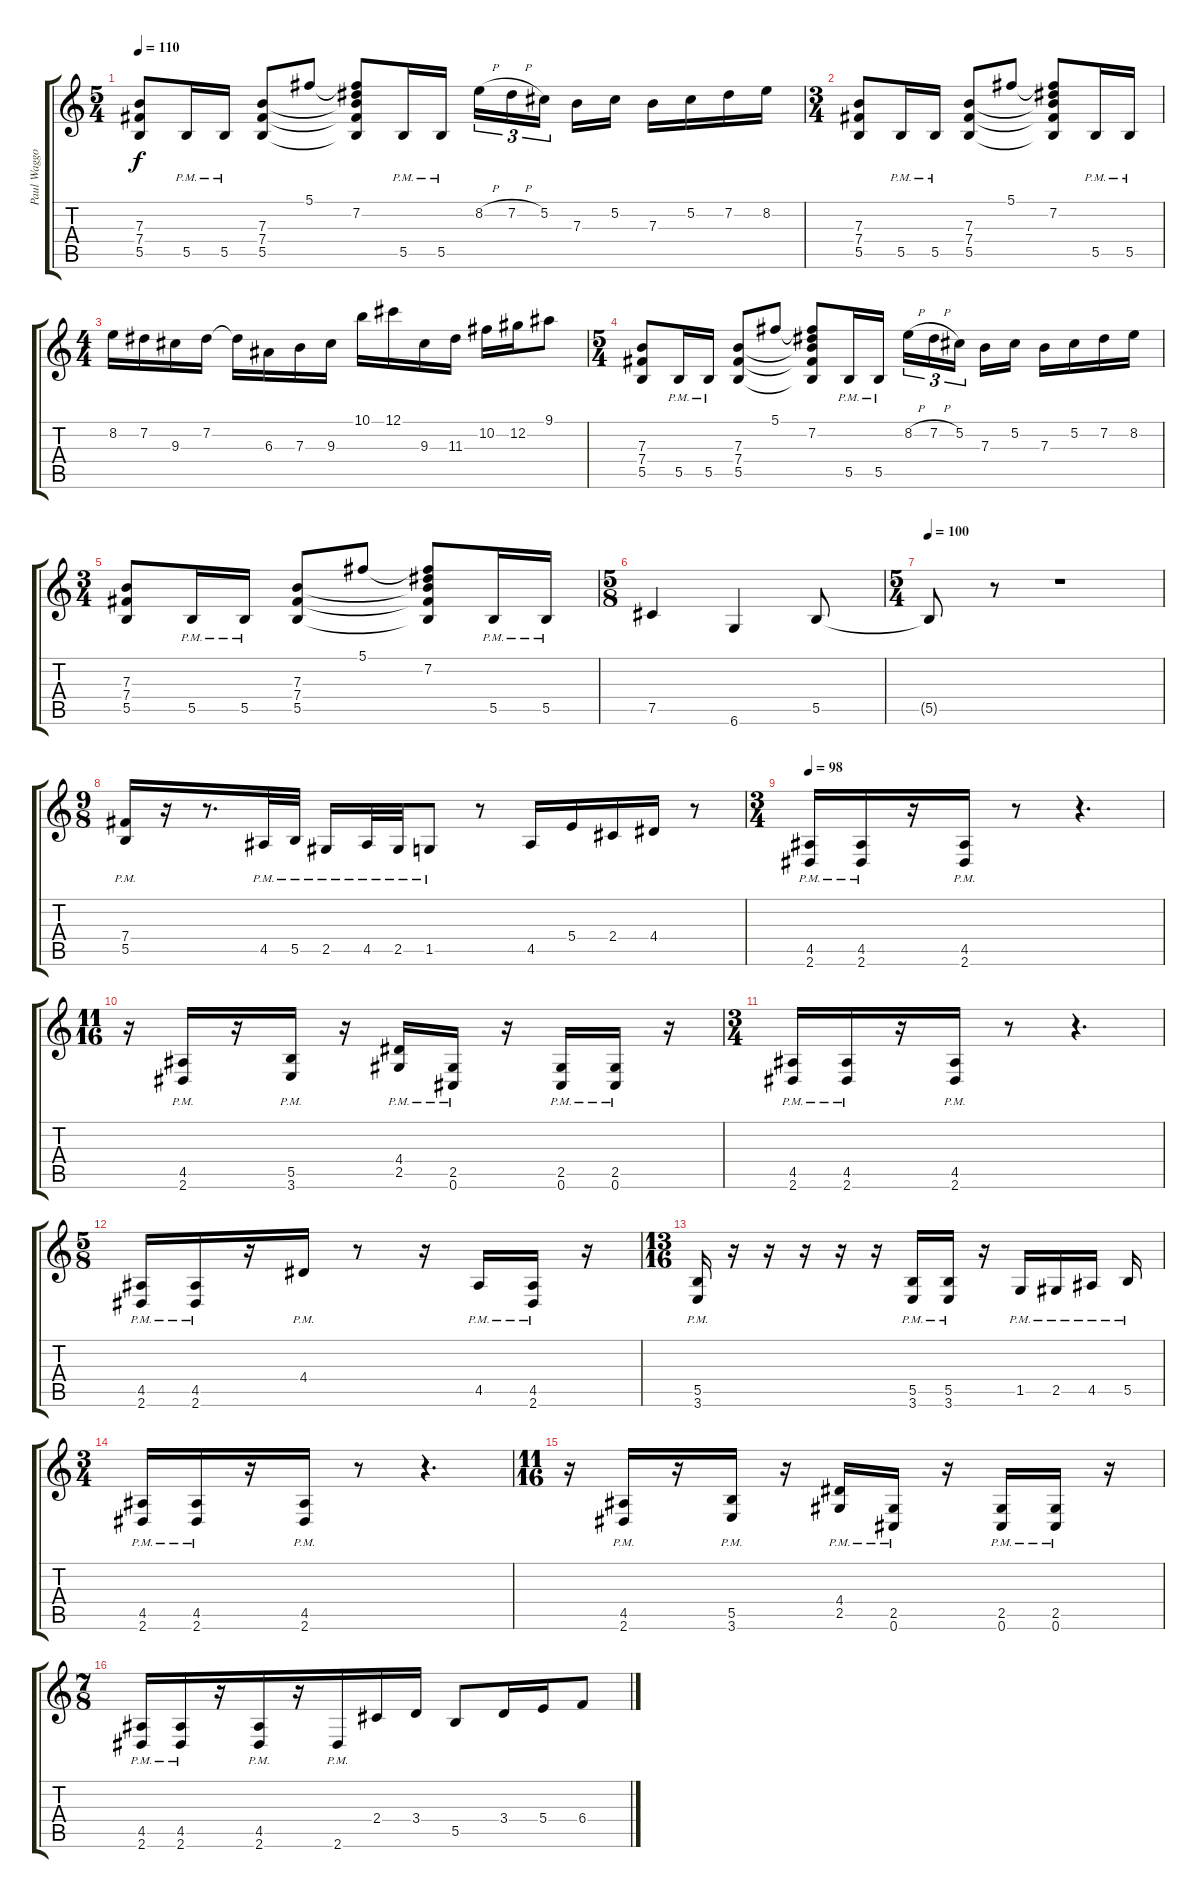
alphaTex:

\track ("Paul Waggoner - Rhythm" "Paul Waggo") {instrument distortionguitar}
\staff {score tabs}
\tuning (Db4 Ab3 E3 B2 Gb2 Db2) {hide}
\ts (5 4)
\tempo 110
\clef g2
\ks c
(7.3 7.4 5.5).8{dy f} 5.5{pm}.16 5.5{pm}.16 (7.3 7.4 5.5).8 5.1.8 (5.1{t} 7.2 7.3{t} 7.4{t} 5.5{t}).8 5.5{pm}.16 5.5{pm}.16 8.2{h}.16{tu (3 2)} 7.2{h}.16{tu (3 2)} 5.2.16{tu (3 2)} 7.3.16 5.2.16 7.3.16 5.2.16 7.2.16 8.2.16 |
\ts (3 4)
(7.3 7.4 5.5).8 5.5{pm}.16 5.5{pm}.16 (7.3 7.4 5.5).8 5.1.8 (5.1{t} 7.2 7.3{t} 7.4{t} 5.5{t}).8 5.5{pm}.16 5.5{pm}.16 |
\ts (4 4)
8.2.16 7.2.16 9.3.16 7.2.16 7.2{t}.16 6.3.16 7.3.16 9.3.16 10.1.16 12.1.16 9.3.16 11.3.16 10.2.16 12.2.16 9.1.8 |
\ts (5 4)
(7.3 7.4 5.5).8 5.5{pm}.16 5.5{pm}.16 (7.3 7.4 5.5).8 5.1.8 (5.1{t} 7.2 7.3{t} 7.4{t} 5.5{t}).8 5.5{pm}.16 5.5{pm}.16 8.2{h}.16{tu (3 2)} 7.2{h}.16{tu (3 2)} 5.2.16{tu (3 2)} 7.3.16 5.2.16 7.3.16 5.2.16 7.2.16 8.2.16 |
\ts (3 4)
(7.3 7.4 5.5).8 5.5{pm}.16 5.5{pm}.16 (7.3 7.4 5.5).8 5.1.8 (5.1{t} 7.2 7.3{t} 7.4{t} 5.5{t}).8 5.5{pm}.16 5.5{pm}.16 |
\ts (5 8)
7.5.4 6.6.4 5.5.8 |
\ts (5 4)
\tempo 100
5.5{t}.8 r.8 r.1 |
\ts (9 8)
(7.4{pm} 5.5{pm}).16 r.16 r.8{d} 4.5{pm}.32 5.5{pm}.32 2.5{pm}.16 4.5{pm}.32 2.5{pm}.32 1.5{pm}.8 r.8 4.5.16 5.4.16 2.4.16 4.4.16 r.8 |
\ts (3 4)
\tempo 98
(4.5{pm} 2.6{pm}).16 (4.5{pm} 2.6{pm}).16 r.16 (4.5{pm} 2.6{pm}).16 r.8 r.4{d} |
\ts (11 16)
r.16 (4.5{pm} 2.6{pm}).16 r.16 (5.5{pm} 3.6{pm}).16 r.16 (4.4{pm} 2.5{pm}).16 (2.5{pm} 0.6{pm}).16 r.16 (2.5{pm} 0.6{pm}).16 (2.5{pm} 0.6{pm}).16 r.16 |
\ts (3 4)
(4.5{pm} 2.6{pm}).16 (4.5{pm} 2.6{pm}).16 r.16 (4.5{pm} 2.6{pm}).16 r.8 r.4{d} |
\ts (5 8)
(4.5{pm} 2.6{pm}).16 (4.5{pm} 2.6{pm}).16 r.16 4.4{pm}.16 r.8 r.16 4.5{pm}.16 (4.5{pm} 2.6{pm}).16 r.16 |
\ts (13 16)
(5.5{pm} 3.6{pm}).16 r.16 r.16 r.16 r.16 r.16 (5.5{pm} 3.6{pm}).16 (5.5{pm} 3.6{pm}).16 r.16 1.5{pm}.16 2.5{pm}.16 4.5{pm}.16 5.5{pm}.16 |
\ts (3 4)
(4.5{pm} 2.6{pm}).16 (4.5{pm} 2.6{pm}).16 r.16 (4.5{pm} 2.6{pm}).16 r.8 r.4{d} |
\ts (11 16)
r.16 (4.5{pm} 2.6{pm}).16 r.16 (5.5{pm} 3.6{pm}).16 r.16 (4.4{pm} 2.5{pm}).16 (2.5{pm} 0.6{pm}).16 r.16 (2.5{pm} 0.6{pm}).16 (2.5{pm} 0.6{pm}).16 r.16 |
\ts (7 8)
(4.5{pm} 2.6{pm}).16 (4.5{pm} 2.6{pm}).16 r.16 (4.5{pm} 2.6{pm}).16 r.16 2.6{pm}.16 2.4.16 3.4.16 5.5.8 3.4.16 5.4.16 6.4.8
